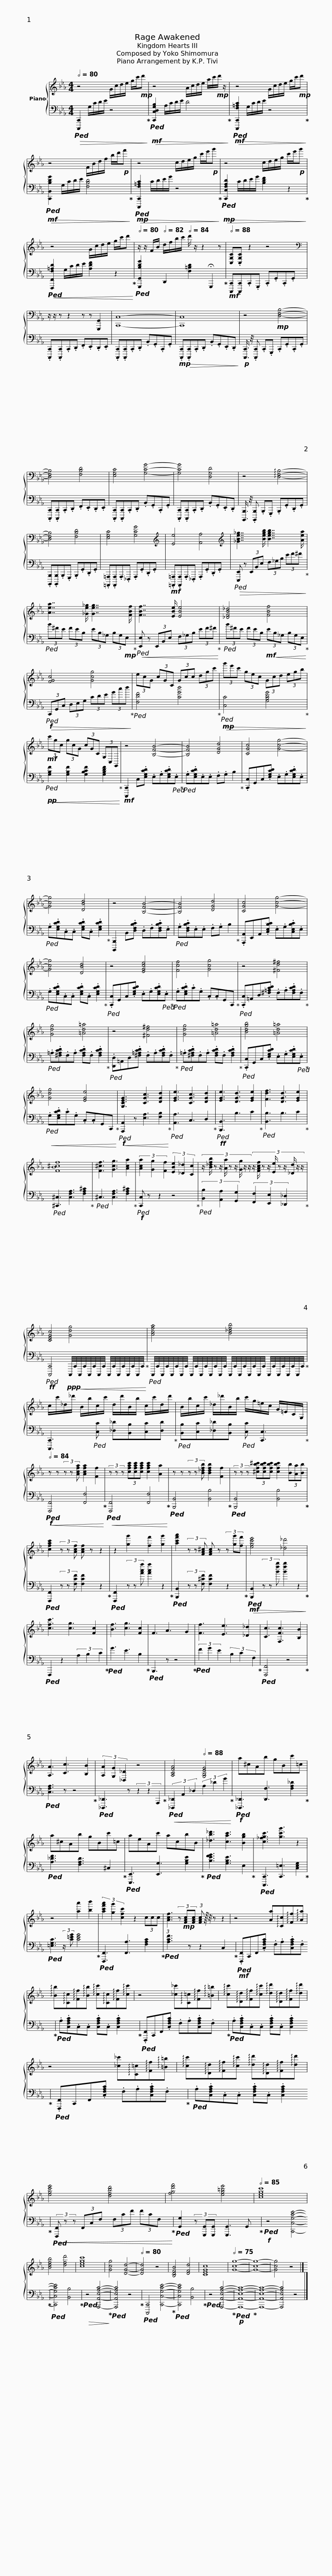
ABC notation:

X:1
%%score { 1 | 2 }
L:1/8
Q:1/2=80
M:4/4
I:linebreak $
K:Eb
V:1 treble
V:2 bass
V:1
 z4 G/c/d/e/ g/c'/!mp!d' | z4 A/c/d/e/ a/c'/!mp!d'/ z/ | z4 G/c/d/e/ g/c'/!mp!d' |$ z4 F/B/d/f/ b/d'/!p!f' | z4 c/d/e/g/ c'/e'/!p!g' | %5
 z4 c/d/e/g/ c'/e'/!p!g' |$ z4 G/c/d/e/ g/c'/d' |[Q:1/2=80] z/ z/ F/B/[Q:1/2=82] d/f/b/c'/[Q:1/2=84] d'/ z/ z2 z[Q:1/2=86] |[Q:1/2=88] [C,G,C].[C,G,C] z2 z4 |$[K:bass] z/ z/ z z2 z z [G,,,G,,]2 | %10
 [C,,C,]8- | [C,,C,]8 | z4!mp! [D,F,B,]4- |$ [D,F,B,]4 [F,B,D]4 | [E,G,C]4 [G,CG]4- | %15
 [G,CG]4 [D,G,D]4 | z4 !arpeggio![D,F,B,]4- |$ [D,F,B,]4 [F,B,D]4 | [E,G,C]4 [G,CG]4 |[K:treble] [Ee]4 [Ff]4 |$ %20
[K:treble] [_GBe_g]7/2 [Begb]/ [Begb]7/2 [Aea]/ | [Aea]7/2 [_Ge_g]/ [Geg]7/2 [FBf]/ |$ [FBf]7/2 [EBe]/ [EBe]4 | [_DFB_d]4 [FBf]4 | [FGc]4 [Gcg]4 |$ %25
 (3ecG (3cGC (3Gcc (3dgc' | (3g'e'c' (3gec (3Gcd (3egb |!mf! (3c'gc (3gcG (3cGC (3G,C,G,, |$ z4 [B,FB]4- | [B,FB]4 [DGd]4 | %30
 [CGc]4 [Gcg]4- | [Gcg]4 [DBd]4 | z4 [B,FB]4- |$ [B,FB]4 [DGd]4 | [CGc]4 [Gcg]4- | %35
 [Gcg]4 [DBd]4 | z4 [EGce]4 | [Fcf]4 [Gcg]4 |$ z4 [^Fd^f]4 | [Gdg]4 [=Ad=a]4 | %40
 z4 [^Fd^f]4 | [Gdg]4 [=Ad=a]4 |$ [Bdgb]4 [=Ad=a]4 | [Gdg]4 [EGe]4 | [G,CEG]3 [CGc]3 [DGd]2 | %45
 [EGe]3 [CGc]3 [DGd]2 | [EGe]3 [DGd]3 [EGe]2 | [Fdf]3 [DGd]3 [EGe]2 | [FB^cf]8 |$ [F^cf]3 [Gcg]3 [Aca]2 | %50
 (3[Aca]2 [Gg]2 [Ff]2 (3[EBe]2 [_D_d]2 [Cc]2 | (3:2:10z/ [B_dfb]/ z z/ [Aa]/ z z/ [Gg]/ z/ z/ (3:2:10z/ [FAcf]/ z z/ [Ee]/ z z/ [_Dd]/ z/ z/ |$ [CEGc]4 [Gdg]4 |$ [Acfa]4 [B_dfb]4 |$ c/c'/_d/_d'/ B/b/c/c'/ d/d'/B/b/ c/c'/d/d'/ | %55
 B/b/c/c'/ _d/_d'/B/b/ c'/g/=e/c/ G/=E/C/G,/ |[Q:1/2=84] z z (3z z [Acfa] [Acfa]2 [Ff]2 |$ (3z z z (3[cfac'][cfac'][cfac'] [cfac']2 [Aa]2 | z z (3z z [B_dfb] [Bdfb]2 [Ff]2 | (3z z z (3[^cfb^c'][cfbc'][cfbc'] [cfbc']2 (3[Bb][Aa][Bb] | %60
 [cfac']2 (3z z [Acf] [Acf] z z2 |$ z2 [gg']2 [ff']2 [gg']2 | [ac'f'a']2 (3z z [FA^c] [FAc] z (3z [gg'][ff'] | [egc'e']4 [_d_d']4 | [cfc']3 [cg]3 [Fc]2 | %65
 [Bf]3 [cg]3 [Fc]2 | F3 A3 G2 |$ [Ff]3 [Ee]3 [_D_d]2 | [Cc]3 [F,Fc]3 [B,B]2 | [A,A]3 [Cc]3 [B,B]2 | %70
 (3[A,A]2 [G,G]2 [_D,_D]2 z4 |[Q:1/2=86] [A,CFA]4[Q:1/2=88] [G,B,EG]4 |$ a^cAb gBc'=c | a^cAb gBc'=c | aeAc' acbB | %75
 [_db_d']3 [cac']3 [Bgb]2 | [c_fgc']3 [gc'g']3 z2 |$ z4 [aa']2 [bb']2 | (3[ac'f'a']2 [gg']2 [cfc']2 z2 (3ccc | (3:2:1[Acf]3 (3z!mp! [FAc][FAc] (3:2:1[FAc] z/16 z/4 z z2 | %80
 z4 [Aa]!arpeggio![Cc]!arpeggio![Ff]!arpeggio![Aa] |$ !arpeggio![Bb]!arpeggio![Cc]!arpeggio![Ff]!arpeggio![Bb] !arpeggio![cc']!arpeggio![Cc]!arpeggio![Ff]!arpeggio![cc'] | z4 [_c_c']!arpeggio![C=c]!arpeggio![Ff]!arpeggio![=B=b] | !arpeggio![cc']!arpeggio![Dd]!arpeggio![Ff]!arpeggio![cc'] !arpeggio![dd']!arpeggio![Dd]!arpeggio![Ff]!arpeggio![dd'] |$ z4 [_c_c']!arpeggio![C=c]!arpeggio![Ff]!arpeggio![=B=b] | %85
 !arpeggio![cc']!arpeggio![Dd]!arpeggio![Ff]!arpeggio![cc'] !arpeggio![dd']!arpeggio![Dd]!arpeggio![Ff]!arpeggio![dd'] | [egc'e']4 [dfbd']4 |$ [fgd'f']4 [eg=be']4 |[Q:1/2=85] [cegc']8 | [Bdfb]4 [dfd']4 | %90
 [cegc']8 | [Gcg]4 [DGd]4- |[Q:1/2=80] [DGd]4 z4 | [B,DFB]4 [DFd]4 | [CEGc]8 | %95
[Q:1/2=75] [Gcg]8- | [Gcg]8- | [Gcg]4 z4 |] %98
V:2
!ped!!>(! [C,,,C,,]2 G,/C/D/E/ z4!ped-up!!>)! |!mf!!ped!!>(! [C,,C,D,G,B,]2 A,/C/D/E/ D4!ped-up!!>)! |!mf!!ped!!>(! [C,,,C,,F,=A,C]2 G,/C/D/E/ z4!ped-up!!>)! |$!mf!!ped!!>(! [C,,B,,B,DG]2 G,/C/D/E/ [F,B,D]4!ped-up!!>)! |!mp!!ped!!>(! [C,,,C,,F,=A,C]2 C/D/E/G/ z4!ped-up!!>)! | %5
!mp!!ped!!>(! [C,,C,F,A,D]2 C/D/E/G/ [B,DF]2 z2!ped-up!!>)! |$!ped!!<(! [F,,,F,,F,=A,D]2 G,/C/D/E/ [A,DF]2 z2!ped-up!!<)! |!ped! [G,,,G,,B,DG]2 D,,2 [F,=B,D]2 !fermata!G,,,2!ped-up! |!mf! [C,,,C,,].[C,,,C,,].C,,.G,,, .C,,.G,,.C,,.G,, |$ .[C,,,C,,].[C,,,C,,].C,,.D,, .F,,.E,,.D,,.E,, | %10
 .[C,,,C,,].[C,,,C,,].C,,.D,, .B,,.G,,.C,,.G,, |!mp!!>(! .[C,,,C,,].[C,,,C,,].C,,.D,, .B,,.G,,.E,,.D,,!>)! |!p! [C,,,C,,]3/4 z/4 .[C,,,C,,] .C,,.G,,, .C,,.G,,.C,,.G,, |$ .[C,,,C,,].[C,,,C,,].C,,.D,, .F,,.E,,.D,,.E,, | .[C,,,C,,].[C,,,C,,].C,,.D,, .B,,.G,,.C,,.G,, | %15
 .[C,,,C,,].[C,,,C,,].C,,.D,, .B,,.G,,.E,,.D,, | [B,,,,B,,,]3/4 z/4 .[B,,,,B,,,] .B,,,.G,,, .B,,,.G,,.D,,.G,, |$ .[B,,,,B,,,].[B,,,,B,,,].B,,,.G,,, .B,,,.G,,.D,,.G,, | .[=A,,,,=A,,,].[A,,,,A,,,].A,,,._F,,, .A,,,.G,,.D,,.G,, |!mf! .[=A,,,,=A,,,].[A,,,,A,,,].A,,,._F,,, .A,,,.G,,.D,,.G,, |$ %20
!ped!!>(! [E,,,E,,] z (3E,,B,,E, (3F,_G,B, (3EF^F!ped-up!!>)! |!ped! (3B^FE (3FEB, (3EB,_G, (3B,G,!mp!E,!ped-up! |$!ped!!<(! [E,,E,] z (3E,,B,,E, (3F,_G,B, (3EF^F!ped-up!!<)! |!ped! (3B^FE (3FEB,!mf!!<(! (3EB,_G, (3B,G,E,!ped-up!!<)! |!f!!ped!!>(! (3C,,G,,C, (3D,E,G, (3CDE (3Gcd!ped-up!!>)! |$ %25
!ped! [F,DF]4 [CGd]4!ped-up! |!mp!!ped!!>(! [C,C]4 [G,B,DG]4!ped-up!!>)! |!pp!!ped!!<(! [G,B,F]2 [G,B,F]2 [G,B,CF]2 [G,B,DF]2!ped-up!!<)! |$!mf! [C,,,C,,]2 C,.[E,G,CD] .E,.G,.[E,G,CD]!ped!.E,!ped-up! |!ped! .G,.[E,G,CD].E,.E, .F,.G, B,2!ped-up! | %30
 .[C,,C,]G,,C,.[E,G,CD] .E,.G,.[E,G,CD].E, |!ped! .G,.[E,G,CD].C,.C, .[E,G,CD].C, .[E,G,CD]2!ped-up! | [B,,,,B,,,]2 B,,.[D,F,B,C] .D,.F,.[D,F,B,C].E, |$!ped! .G,.[D,F,B,C].E,.E, .F,.G, B,2!ped-up! | .[A,,,A,,]E,,A,,.[C,E,B,C] .E,.G,.[C,E,B,C].E, | %35
!ped! .G,.[E,G,CD].C,.C, .[E,G,CD].C, .[E,G,CD]2!ped-up! |!ped! .[C,,C,]G,,C,.[E,G,CD] .E,.G,.[E,G,CD]!ped!.E,!ped-up! |!ped! .G,.[E,G,CD].C.G, .C,.C,G,,C,,!ped-up! |$!ped! .[C,,C,]=A,,D,.[^F,=A,CD] .F,.A,.[F,A,CD].F,!ped-up! |!ped! .=A,.[^F,A,CD].F,.A, .[F,A,CD].F, .[F,A,CD]2!ped-up! | %40
!ped! .[D,,D,]=A,,D,.[^F,=A,CD] .F,.A,.[F,A,CD].F,!ped-up! |!ped! .=A,.[^F,A,CD].F,.A, .[F,A,CD].F, .[F,A,CD]2!ped-up! |$!ped! .[C,,C,]G,,C,.[E,G,CD] .E,.G,.[E,G,CD]!ped!.E,!ped-up! |!ped!!<(! .G,.[E,G,CD].C.G, .C,.C,G,,C,,!ped-up!!<)! |!f!!ped!!<(! [A,,,A,,]2 z [E,A,]3 [F,B,]2!ped-up!!<)! | %45
!ped! [A,,A,]3 C,3 D,2!ped-up! |!ff!!ped! [B,,,B,,]3 B,3 C2!ped-up! |!ped! [B,,B,]3 B,3 C2!ped-up! |!ped! [^C,,^C,]3 [C,F,A,]3 [F,A,^C]2!ped-up! |$!ped! ^C,3 [C,F,A,]3 [F,A,^C]2!ped-up! | %50
!f!!ped! [C,,C,] z z2 z4!ped-up! |!ped! (3[B,,B,]2 [A,,A,]2 [G,,G,]2 (3[F,,F,]2 [E,,E,]2 [_D,,_D,]2!ped-up! |$!ff!!ped! [C,,,C,,]4!ppp!!<(! C,,,/4C,,/4C,,,/4C,,/4C,,,/4C,,/4C,,,/4C,,/4 C,,,/4C,,/4C,,,/4C,,/4C,,,/4C,,/4C,,,/4C,,/4!ped-up!!<)! |$!ped! C,,,/4C,,/4C,,,/4C,,/4C,,,/4C,,/4C,,,/4C,,/4 C,,,/4C,,/4C,,,/4C,,/4C,,,/4C,,/4C,,,/4C,,/4 C,,,/4C,,/4C,,,/4C,,/4C,,,/4C,,/4C,,,/4C,,/4 C,,,/4C,,/4C,,,/4C,,/4C,,,/4C,,/4C,,,/4C,,/4!ped-up! |$ [C,,,C,,]3!ped! [C,C] [_D,_D][B,,B,][C,C][D,D]!ped-up! | %55
!ped! [B,,B,][C,C][_D,_D][B,,B,]!ped! [C,C] [C,,C,]3!ped-up! |!f!!ped!!<(! [F,,,F,,]4 [F,,F,]4!ped-up!!<)! |$!ped!!<(! [F,,,F,,]4 [F,,F,]4!ped-up!!<)! |!ped! [B,,,B,,]4 [B,,B,]4!ped-up! |!ped! [B,,,B,,]4 [B,,B,]4!ped-up! | %60
!ped! [F,,,F,,]2 (3z z [F,CF] [F,CF]2 z2!ped-up! |$!ped! [F,,,F,,]2 (3z z [Aca] [Aca]2 z2!ped-up! |!ped! [B,,,B,,]2 (3z z [F,^CF] [F,CF]2 z2!ped-up! |!mf!!ped!!>(! [B,,,B,,]2 (3z z [Bfb] [Bfb]2 z2!ped-up!!>)! |!ped! F,,,2 z2 (3A,2 B,2 C2!ped-up! | %65
!ped! G3 E3 B,2!ped-up! |!ped! B,,,3 z z4!ped-up! |$!ped! (3F2 G2 E2 (3B,2 C2 F,2!ped-up! |!ped! [F,,,F,,]4 z4!ped-up! |!ped! [C,F,A,]3 z z4!ped-up! | %70
!ped! [_D,,,_D,,]3 z (3z2 z2 A,,,2!ped-up! |!ped!!<(! (3[_D,,,_D,,]2 A,,2 _D,2 (3A,2 _D2 G2!ped-up!!<)! |$!f!!ped! [_D,,,_D,,]3 [D,,F,]3 [F,A,_D]2!ped-up! |!ped! [A,_DF]3 [F,A,D]3 ^C,2!ped-up! |!ped! [E,,,E,,]3 [E,,G,]3 [G,B,E]2!ped-up! | %75
!ped! [B,EFG]3 [G,B,E]3 E,2!ped-up! |!ped! [C,,,C,,]3 [C,,=E,]3 [C,E,G,]2!ped-up! |$!ped! [=E,G,C]3 (3:2:2z/ [C=EG] [CEG]4!ped-up! |!ped! [F,,,F,,]3 [F,,A,]3 [F,A,C]2!ped-up! |!ped! [A,CF]3 z z2 C,2!ped-up! | %80
!mf!!ped! .[F,,,F,,]C,,F,,.[C,F,A,C] .F,.A,.[C,F,A,C].F,!ped-up! |$!ped! .A,.[C,F,A,C].C,.C, .[C,F,A,C].C, .[C,F,A,C]2!ped-up! |!ped! .[F,,,F,,]C,,F,,.[C,F,A,C] .F,.A,.[C,F,A,C].F,!ped-up! |!ped! .A,.[C,F,A,C].C,.C, .[C,F,A,C].C, .[C,F,A,C]2!ped-up! |$!ped! .[F,,,F,,]C,,F,,.[C,F,A,C] .F,.A,.[C,F,A,C].F,!ped-up! | %85
!ped! .A,.[C,F,A,C].C,.C, .[C,F,A,C].C, .[C,F,A,C]2!ped-up! |!ped!!<(! (3[F,,,F,,] z z (3F,,C,F, (3F,CF (3FCF,!ped-up!!<)! |$!ped! [G,,G,]2 (3z [G,,,G,,][G,,,G,,] [G,,,G,,]3 G,,!ped-up! |!f!!ped! z4 [C,,C,G,CE]4-!ped-up! |!ped! [C,,C,G,CE]4 [B,,B,]4!ped-up! | %90
!ped!!>(! z4 [A,,,A,,E,A,C]4-!ped-up!!>)! |!ped! [A,,,A,,E,A,C]4 z4!ped-up! |!ped! [C,,,C,,]4 [C,,C,G,CE]4-!ped-up! |!ped! [C,,C,G,CE]4 [B,,B,]4!ped-up! |!ped! z4 [A,,,A,,E,A,C]4-!ped-up! | %95
!p!!ped! [A,,,A,,E,A,C]8-!ped-up! | [A,,,A,,E,A,C]8- | [A,,,A,,E,A,C]4 z4 |] %98
